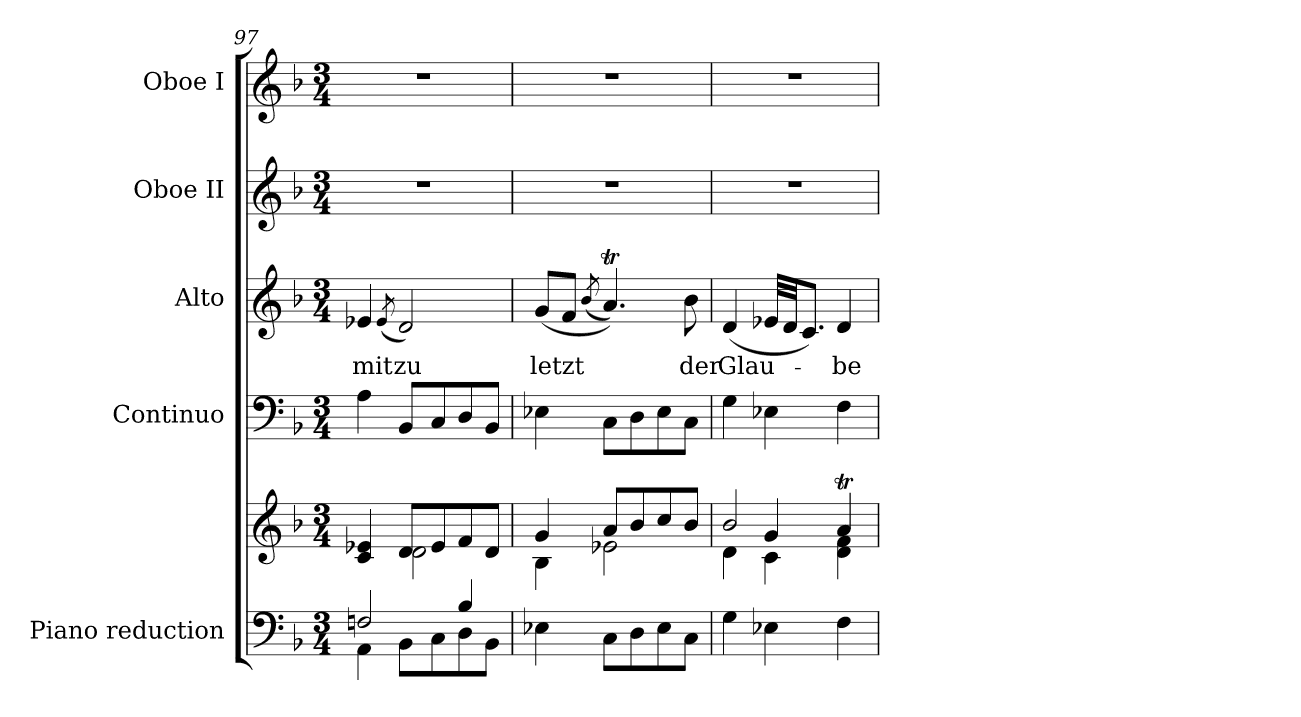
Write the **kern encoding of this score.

**kern	**kern	**kern	**kern	**text	**kern	**kern
*part5	*part5	*part4	*part3	*part3	*part2	*part1
*staff6	*staff5	*staff4	*staff3	*staff3	*staff2	*staff1
*I"Piano reduction	*	*I"Continuo	*I"Alto	*	*I"Oboe II	*I"Oboe I
*I'Pno	*	*	*	*	*I'Ob	*I'Ob
*clefF4	*clefG2	*clefF4	*clefG2	*	*clefG2	*clefG2
*k[b-]	*k[b-]	*k[b-]	*k[b-]	*	*k[b-]	*k[b-]
*M3/4	*M3/4	*M3/4	*M3/4	*	*M3/4	*M3/4
=97	=97	=97	=97	=97	=97	=97
*^	*^	*	*	*	*	*
!	!	!	!	!	!	!LO:LY:b	!	!
2Fn/	4AA\	4c/ 4e-X/	4ryy	4A\	4e-X/	-mit	2.r	2.r
.	.	.	.	.	(<8qe-/	.	.	.
!	!	!	!	!	!	!LO:LY:b	!	!
.	8BB-\L	8d/L	2d\	8BB-/L	2d/)	zu	.	.
.	8C\	8e-/	.	8C/	.	.	.	.
4B-/	8D\	8f/	.	8D/	.	.	.	.
.	8BB-\J	8d/J	.	8BB-/J	.	.	.	.
=98	=98	=98	=98	=98	=98	=98	=98	=98
!	!	!	!	!	!	!LO:LY:b	!	!
*v	*v	*	*	*	*	*	*	*
4E-X\	4g/	4B-\	4E-X\	(<8g/L	letzt	2.r	2.r
.	.	.	.	8f/J	.	.	.
.	.	.	.	(<8qb-/	.	.	.
8C\L	8a/L	2e-X\	8C\L	4.at/))	.	.	.
8D\	8b-/	.	8D\	.	.	.	.
8E-\	8cc/	.	8E-\	.	.	.	.
!	!	!	!	!	!LO:LY:b	!	!
8C\J	8b-/J	.	8C\J	8b-\	der	.	.
=99	=99	=99	=99	=99	=99	=99	=99
!	!LO:N:head=open	!	!	!	!LO:LY:b	!	!
4G\	4b-/	4d\	4G\	(<4d/	Glau-	2.r	2.r
4E-X\	4g/	4c\	4E-X\	32e-X/LLL	.	.	.
.	.	.	.	32d/JJ	.	.	.
.	.	.	.	8.c/J)	.	.	.
!	!	!	!	!	!LO:LY:b	!	!
4F\	4at/	4d\ 4f\	4F\	4d/	-be	.	.
*	*v	*v	*	*	*	*	*
=	=	=	=	=	=	=
*-	*-	*-	*-	*-	*-	*-
